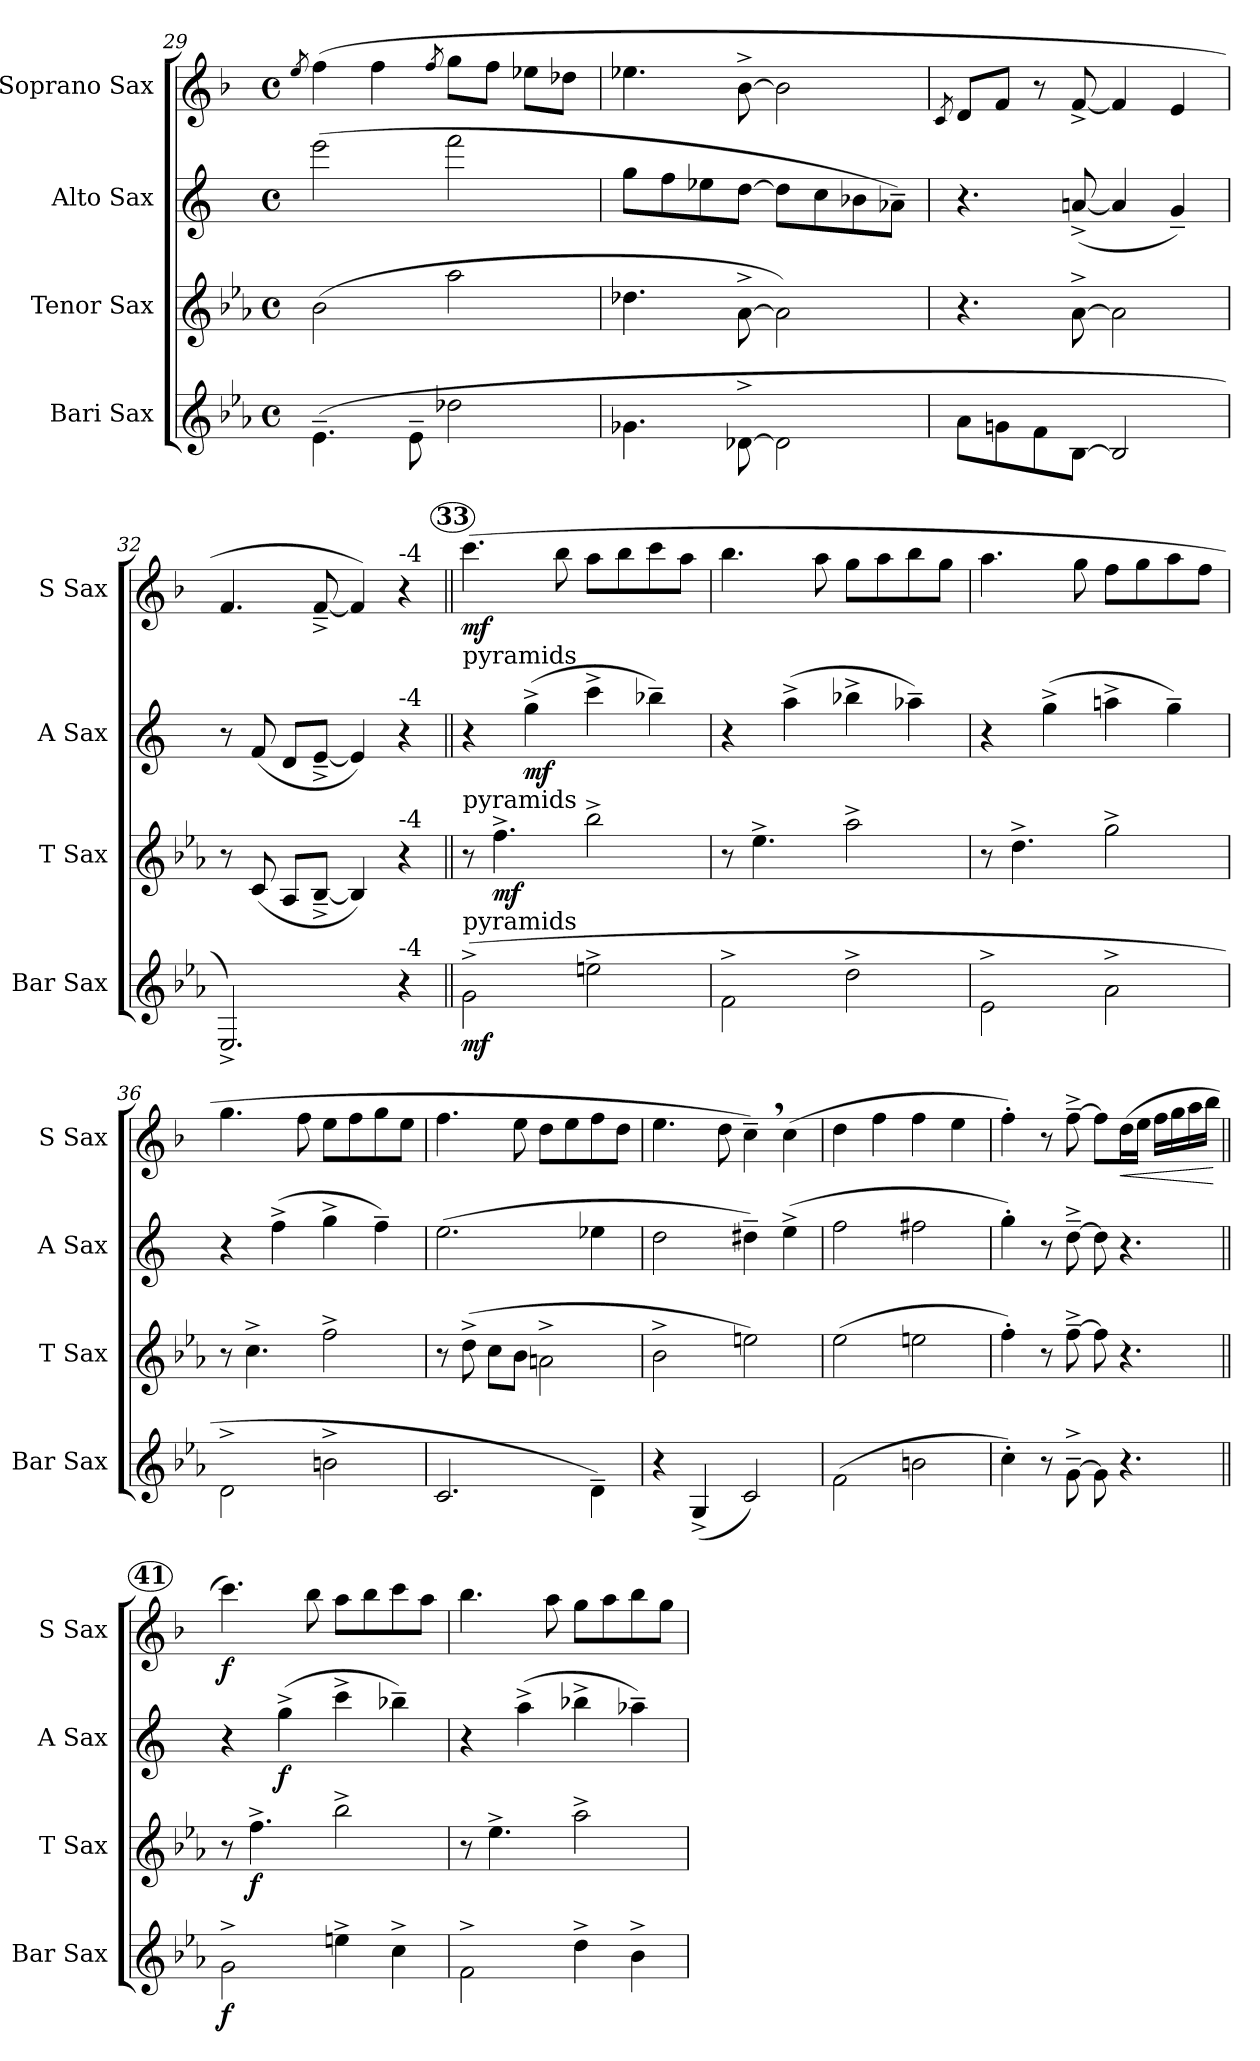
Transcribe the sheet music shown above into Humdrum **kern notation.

**kern	**dynam	**kern	**dynam	**kern	**dynam	**kern	**dynam
*part4	*part4	*part3	*part3	*part2	*part2	*part1	*part1
*staff4	*staff4	*staff3	*staff3	*staff2	*staff2	*staff1	*staff1
*I"Bari Sax	*	*I"Tenor Sax	*	*I"Alto Sax	*	*I"Soprano Sax	*
*I'Bar Sax	*	*I'T Sax	*	*I'A Sax	*	*I'S Sax	*
!!LO:PB:g=z
*clefG2	*	*clefG2	*	*clefG2	*	*clefG2	*
*ITrd12c21	*	*ITrd8c14	*	*ITrd5c9	*	*ITrd1c2	*
*k[b-e-a-]	*	*k[b-e-a-]	*	*k[b-e-a-]	*	*k[b-e-a-]	*
*E-:	*	*E-:	*	*E-:	*	*E-:	*
*M4/4	*	*M4/4	*	*M4/4	*	*M4/4	*
*met(c)	*	*met(c)	*	*met(c)	*	*met(c)	*
=29	=29	=29	=29	=29	=29	=29	=29
.	.	.	.	.	.	8qdd/	.
(>4.E-~>\	.	(>2B-\	.	(>2gg\	.	(>4ee-\	.
.	.	.	.	.	.	4ee-\	.
8E-~>\	.	.	.	.	.	.	.
.	.	.	.	.	.	8qee-/	.
2d-X\	.	2a-\	.	2aa-\	.	8ff\L	.
.	.	.	.	.	.	8ee-\J	.
.	.	.	.	.	.	8dd-X\L	.
.	.	.	.	.	.	8cc-X\J	.
=30	=30	=30	=30	=30	=30	=30	=30
4.G-X\	.	4.d-X\	.	8b-\L	.	4.dd-X\	.
.	.	.	.	8a-\	.	.	.
.	.	.	.	8g-X\	.	.	.
[8D-X^>\	.	[8A-^>\	.	[8f\J	.	[8a-^>\	.
2D-\]	.	2A-\])	.	8f\L]	.	2a-\]	.
.	.	.	.	8e-\	.	.	.
.	.	.	.	8d-X\	.	.	.
.	.	.	.	8c-X~>\J)	.	.	.
=31	=31	=31	=31	=31	=31	=31	=31
.	.	.	.	.	.	8qB-/	.
8A-\L	.	4.r	.	4.r	.	8c/L	.
8Gn\	.	.	.	.	.	8e-/J	.
8F\	.	.	.	.	.	8r	.
[8BB-\J	.	[8A-^>\	.	(>[8cn^</	.	[8e-^</	.
2BB-/]	.	2A-\]	.	4c/]	.	4e-/]	.
.	.	.	.	4B-~</)	.	4d/	.
=32	=32	=32	=32	=32	=32	=32	=32
2.EE-^</)	.	8r	.	8r	.	4.e-/	.
.	.	(8C/	.	(8A-/	.	.	.
.	.	8AA-/L	.	8F/L	.	.	.
.	.	[8BB-^<~</J	.	[8G^<~</J	.	[8e-^<~</	.
.	.	4BB-/])	.	4G/])	.	4e-/])	.
!	!	!	!	!	!	!LO:TX:a:t=-4	!
!	!	!	!	!LO:TX:a:t=-4	!	!	!
!	!	!LO:TX:a:t=-4	!	!	!	!	!
!LO:TX:a:t=-4	!	!	!	!	!	!	!
4r	.	4r	.	4r	.	4r	.
!!LO:REH:place=s1:a:enc=circle:fs=12:t=33
=33||	=33||	=33||	=33||	=33||	=33||	=33||	=33||
!	!	!	!	!LO:TX:a:t=pyramids	!	!	!
!	!	!LO:TX:a:t=pyramids	!	!	!	!	!
!LO:TX:a:t=pyramids	!	!	!	!	!	!	!
!	!LO:DY:b	!	!	!	!	!	!LO:DY:b
(>2G^>\	mf	8r	.	4r	.	(>4.bb-\	mf
!	!	!	!LO:DY:b	!	!	!	!
.	.	4.f^>\	mf	.	.	.	.
!	!	!	!	!	!LO:DY:b	!	!
.	.	.	.	(>4b-^>\	mf	.	.
.	.	.	.	.	.	8aa-\	.
2en^>\	.	2b-^>\	.	4ee-^>\	.	8gg\L	.
.	.	.	.	.	.	8aa-\	.
.	.	.	.	4dd-X~>\)	.	8bb-\	.
.	.	.	.	.	.	8gg\J	.
=34	=34	=34	=34	=34	=34	=34	=34
2F^>\	.	8r	.	4r	.	4.aa-\	.
.	.	4.e-^>\	.	.	.	.	.
.	.	.	.	(>4cc^>\	.	.	.
.	.	.	.	.	.	8gg\	.
2d^>\	.	2a-^>\	.	4dd-X^>\	.	8ff\L	.
.	.	.	.	.	.	8gg\	.
.	.	.	.	4cc-X~>\)	.	8aa-\	.
.	.	.	.	.	.	8ff\J	.
=35	=35	=35	=35	=35	=35	=35	=35
2E-^>\	.	8r	.	4r	.	4.gg\	.
.	.	4.d^>\	.	.	.	.	.
.	.	.	.	(>4b-^>\	.	.	.
.	.	.	.	.	.	8ff\	.
2A-^>\	.	2g^>\	.	4ccn^>\	.	8ee-\L	.
.	.	.	.	.	.	8ff\	.
.	.	.	.	4b-~>\)	.	8gg\	.
.	.	.	.	.	.	8ee-\J	.
=36	=36	=36	=36	=36	=36	=36	=36
2D^>\	.	8r	.	4r	.	4.ff\	.
.	.	4.c^>\	.	.	.	.	.
.	.	.	.	(>4a-^>\	.	.	.
.	.	.	.	.	.	8ee-\	.
2Bn^>\	.	2f^>\	.	4b-^>\	.	8dd\L	.
.	.	.	.	.	.	8ee-\	.
.	.	.	.	4a-~>\)	.	8ff\	.
.	.	.	.	.	.	8dd\J	.
!!LO:LB:g=z
=37	=37	=37	=37	=37	=37	=37	=37
2.C/	.	8r	.	(>2.g\	.	4.ee-\	.
.	.	(>8d^>\	.	.	.	.	.
.	.	8c\L	.	.	.	.	.
.	.	8B-\J	.	.	.	8dd\	.
.	.	2An^>\	.	.	.	8cc\L	.
.	.	.	.	.	.	8dd\	.
4D~>\)	.	.	.	4g-X\	.	8ee-\	.
.	.	.	.	.	.	8cc\J	.
=38	=38	=38	=38	=38	=38	=38	=38
4r	.	2B-^>\	.	2f\	.	4.dd\	.
(<4GG^</	.	.	.	.	.	.	.
.	.	.	.	.	.	8cc\	.
2C/)	.	2en\)	.	4f#X~>\)	.	4b-~>,>\)	.
.	.	.	.	(>4g^>\	.	(>4b-\	.
=39	=39	=39	=39	=39	=39	=39	=39
(>2F\	.	(>2e-i\	.	2a-\	.	4cc\	.
.	.	.	.	.	.	4ee-\	.
2Bn\	.	2en\	.	2an\	.	4ee-\	.
.	.	.	.	.	.	4dd\	.
=40	=40	=40	=40	=40	=40	=40	=40
4c'>\)	.	4f'>\)	.	4b-'>\)	.	4ee-'>\)	.
8r	.	8r	.	8r	.	8r	.
[8G^>~>\	.	[8f^>~>\	.	[8f^>~>\	.	[8ee-^>~>\	.
8G\]	.	8f\]	.	8f\]	.	8ee-\L]	.
!	!	!	!	!	!	!	!LO:HP:b
4.r	.	4.r	.	4.r	.	(>16cc\L	<
.	.	.	.	.	.	16dd\JJ	.
.	.	.	.	.	.	16ee-\LL	.
.	.	.	.	.	.	16ff\	.
.	.	.	.	.	.	16gg\	.
.	.	.	.	.	.	16aa-\JJ	.
.	.	.	.	.	.	.	[
!!LO:REH:place=s1:a:enc=circle:fs=12:t=41
=41||	=41||	=41||	=41||	=41||	=41||	=41||	=41||
!	!LO:DY:b	!	!	!	!	!	!LO:DY:b
2G^>\	f	8r	.	4r	.	4.bb-\)	f
!	!	!	!LO:DY:b	!	!	!	!
.	.	4.f^>\	f	.	.	.	.
!	!	!	!	!	!LO:DY:b	!	!
.	.	.	.	(>4b-^>\	f	.	.
.	.	.	.	.	.	8aa-\	.
4en^>\	.	2b-^>\	.	4ee-^>\	.	8gg\L	.
.	.	.	.	.	.	8aa-\	.
4c^>\	.	.	.	4dd-X~>\)	.	8bb-\	.
.	.	.	.	.	.	8gg\J	.
=42	=42	=42	=42	=42	=42	=42	=42
2F^>\	.	8r	.	4r	.	4.aa-\	.
.	.	4.e-^>\	.	.	.	.	.
.	.	.	.	(>4cc^>\	.	.	.
.	.	.	.	.	.	8gg\	.
4d^>\	.	2a-^>\	.	4dd-X^>\	.	8ff\L	.
.	.	.	.	.	.	8gg\	.
4B-^>\	.	.	.	4cc-X~>\)	.	8aa-\	.
.	.	.	.	.	.	8ff\J	.
=	=	=	=	=	=	=	=
*-	*-	*-	*-	*-	*-	*-	*-
